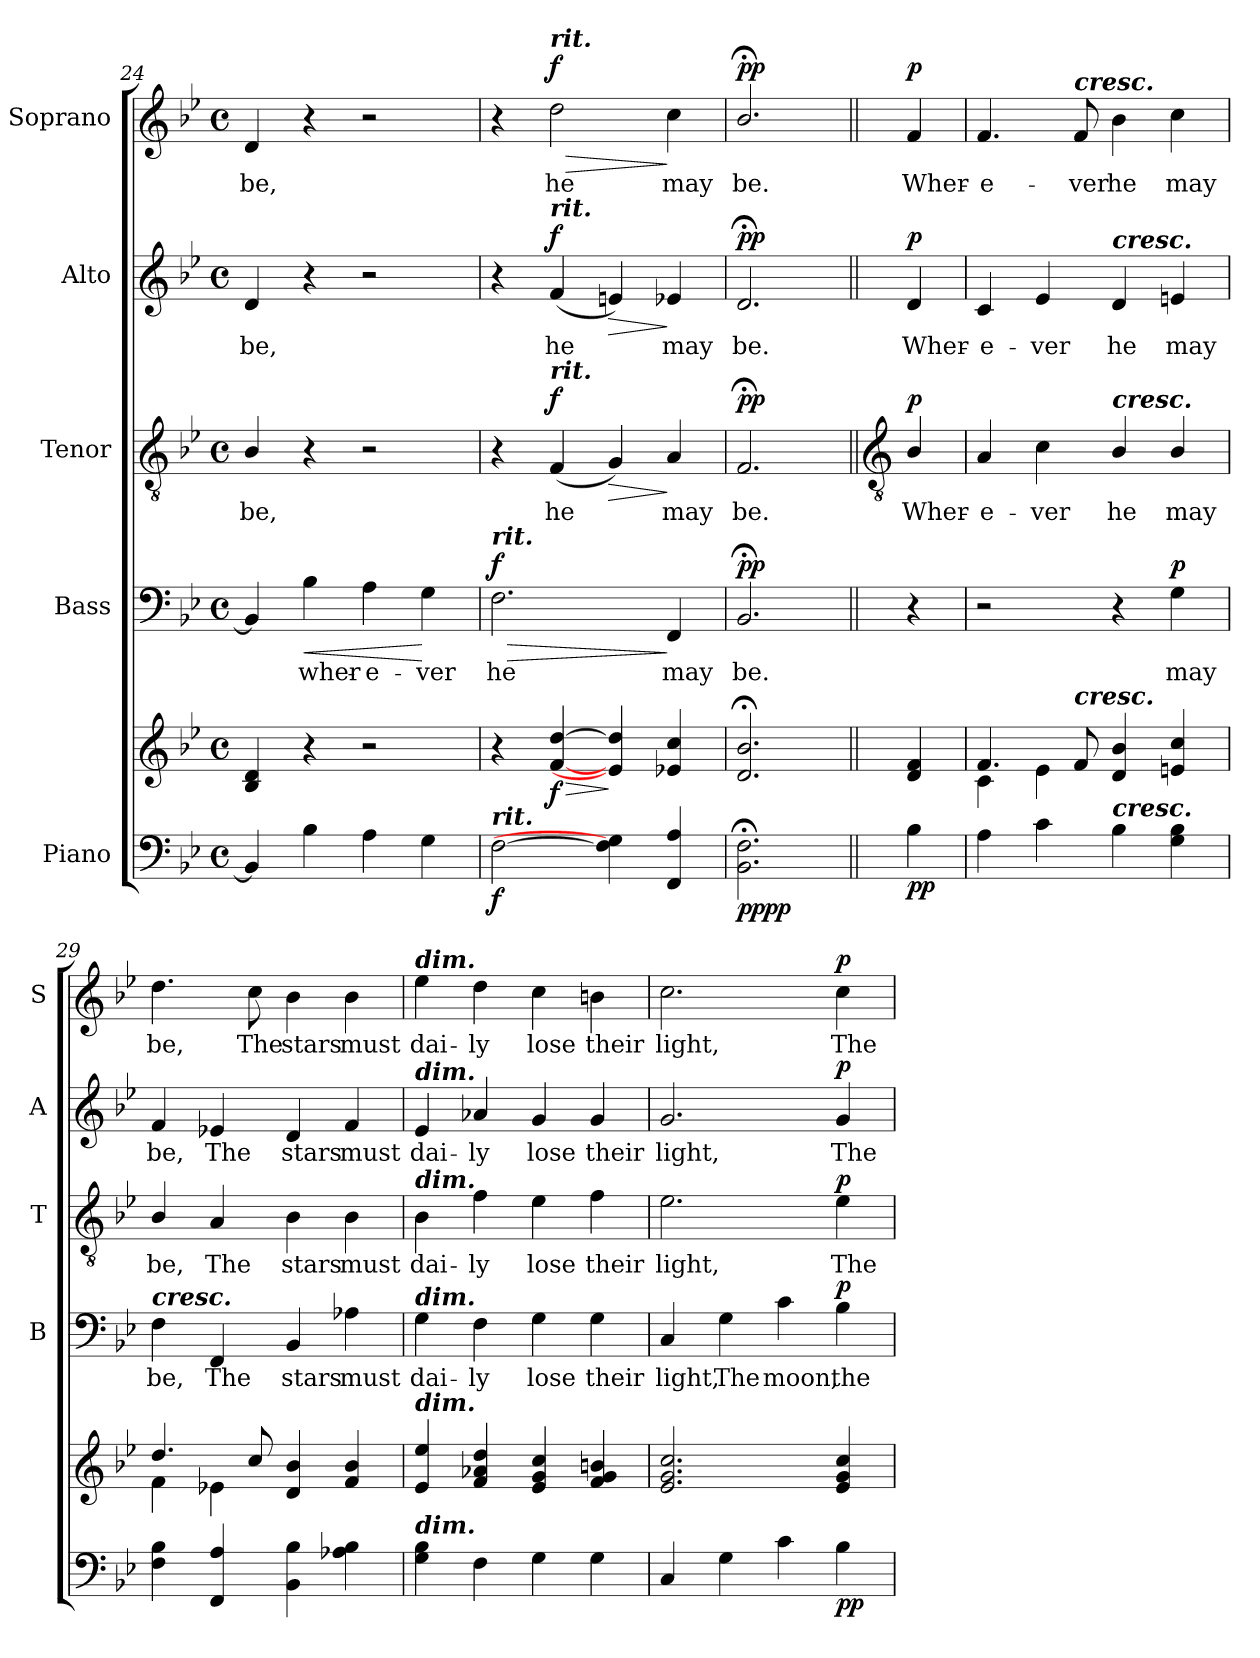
**kern	**kern	**dynam	**kern	**text	**dynam	**kern	**text	**dynam	**kern	**text	**dynam	**kern	**text	**dynam
*part5	*part5	*part5	*part4	*part4	*part4	*part3	*part3	*part3	*part2	*part2	*part2	*part1	*part1	*part1
*staff6	*staff5	*staff5/6	*staff4	*staff4	*staff4	*staff3	*staff3	*staff3	*staff2	*staff2	*staff2	*staff1	*staff1	*staff1
*I"Piano	*	*	*I"Bass	*	*	*I"Tenor	*	*	*I"Alto	*	*	*I"Soprano	*	*
*	*	*	*I'B	*	*	*I'T	*	*	*I'A	*	*	*I'S	*	*
*clefF4	*clefG2	*	*clefF4	*	*	*clefGv2	*	*	*clefG2	*	*	*clefG2	*	*
*k[b-e-]	*k[b-e-]	*	*k[b-e-]	*	*	*k[b-e-]	*	*	*k[b-e-]	*	*	*k[b-e-]	*	*
*B-:	*B-:	*	*B-:	*	*	*B-:	*	*	*B-:	*	*	*B-:	*	*
*M4/4	*M4/4	*	*M4/4	*	*	*M4/4	*	*	*M4/4	*	*	*M4/4	*	*
*met(c)	*met(c)	*	*met(c)	*	*	*met(c)	*	*	*met(c)	*	*	*met(c)	*	*
=24	=24	=24	=24	=24	=24	=24	=24	=24	=24	=24	=24	=24	=24	=24
!	!	!	!	!	!	!	!LO:LY:b	!	!	!LO:LY:b	!	!	!LO:LY:b	!
4BB-]	4B- 4d	.	4BB-]	.	.	4B-/	be,	.	4d	be,	.	4d	be,	.
!	!	!	!	!LO:LY:b	!LO:HP:b	!	!	!	!	!	!	!	!	!
4B-	4r	.	4B-	wher-	<	4r	.	.	4r	.	.	4r	.	.
!	!	!	!	!LO:LY:b	!	!	!	!	!	!	!	!	!	!
4A	2r	.	4A	-e-	.	2r	.	.	2r	.	.	2r	.	.
!	!	!	!	!LO:LY:b	!	!	!	!	!	!	!	!	!	!
4G	.	.	4G	-ver	[	.	.	.	.	.	.	.	.	.
=25	=25	=25	=25	=25	=25	=25	=25	=25	=25	=25	=25	=25	=25	=25
!	!	!	!LO:TX:a:Bi:t=rit.	!	!	!	!	!	!	!	!	!	!	!
!LO:TX:a:Bi:t=rit.	!	!	!	!	!	!	!	!	!	!	!	!	!	!
!	!	!LO:DY:b=2	!	!LO:LY:b	!LO:HP:b	!	!	!	!	!	!	!	!	!
!	!	!	!	!	!LO:DY:n=1:b	!	!	!	!	!	!	!	!	!
[2F	4r	f	2.F	he	> f	4r	.	.	4r	.	.	4r	.	.
!	!	!	!	!	!	!	!	!	!	!	!	!LO:TX:a:Bi:t=rit.	!	!
!	!	!	!	!	!	!	!	!	!LO:TX:a:Bi:t=rit.	!	!	!	!	!
!	!	!	!	!	!	!LO:TX:a:Bi:t=rit.	!	!	!	!	!	!	!	!
!	!	!LO:HP:b	!	!	!	!	!LO:LY:b	!	!	!LO:LY:b	!	!	!LO:LY:b	!LO:HP:b
!	!	!LO:DY:n=1:b	!	!	!	!	!	!LO:DY:b	!	!	!LO:DY:b	!	!	!LO:DY:n=1:b
.	[4f [4dd	> f	.	.	.	(<4F	he	f	(<4f	he	f	2dd	he	> f
!	!	!	!	!	!	!	!	!LO:HP:b	!	!	!LO:HP:b	!	!	!
4F] 4G]	4e] 4dd]	]	.	.	.	4G)	.	>	4en)	.	>	.	.	.
!	!	!	!	!LO:LY:b	!	!	!LO:LY:b	!	!	!LO:LY:b	!	!	!LO:LY:b	!
4FF 4A	4e-X 4cc	.	4FF	may	]	4A	may	]	4e-X	may	]	4cc	may	]
=26	=26	=26	=26	=26	=26	=26	=26	=26	=26	=26	=26	=26	=26	=26
!	!	!LO:DY:b=2	!	!LO:LY:b	!	!	!LO:LY:b	!	!	!LO:LY:b	!	!	!LO:LY:b	!
!	!	!LO:DY:n=1:b	!	!	!LO:DY:b	!	!	!LO:DY:b	!	!	!LO:DY:b	!	!	!LO:DY:b
2.BB-;< 2.F;<	2.d/;< 2.b-/;<	pp pp	2.BB-;<	be.	pp	2.F;<	be.	pp	2.d;<	be.	pp	2.b-;</	be.	pp
!!LO:LB:g=z
=27||	=27||	=27||	=27||	=27||	=27||	=27||	=27||	=27||	=27||	=27||	=27||	=27||	=27||	=27||
*	*	*	*	*	*	*clefGv2	*	*	*	*	*	*	*	*
*	*^	*	*	*	*	*	*	*	*	*	*	*	*	*
!	!	!	!LO:DY:b=2	!	!	!	!	!LO:LY:b	!	!	!LO:LY:b	!	!	!LO:LY:b	!
!	!	!	!LO:DY:n=1:b	!	!	!	!	!	!LO:DY:b	!	!	!LO:DY:b	!	!	!LO:DY:b
4B-\	4d/ 4f/	4ryy	p p	4r	.	.	4B-/	Wher-	p	4d	Wher-	p	4f	Wher-	p
=28	=28	=28	=28	=28	=28	=28	=28	=28	=28	=28	=28	=28	=28	=28	=28
!	!	!	!	!	!	!	!	!LO:LY:b	!	!	!LO:LY:b	!	!	!LO:LY:b	!
4A	4.f/	4c\	.	2r	.	.	4A	-e-	.	4c	-e-	.	4.f	-e-	.
!	!	!	!	!	!	!	!	!LO:LY:b	!	!	!LO:LY:b	!	!	!	!
4c	.	4e-\	.	.	.	.	4c	-ver	.	4e-	-ver	.	.	.	.
!	!	!	!	!	!	!	!	!	!	!	!	!	!LO:TX:a:Bi:t=cresc.	!	!
!	!LO:TX:a:Bi:t=cresc.	!	!	!	!	!	!	!	!	!	!	!	!	!	!
!	!	!	!	!	!	!	!	!	!	!	!	!	!	!LO:LY:b	!
.	8f/	.	.	.	.	.	.	.	.	.	.	.	8f	-ver	.
!	!	!	!	!	!	!	!	!	!	!LO:TX:a:Bi:t=cresc.	!	!	!	!	!
!	!	!	!	!	!	!	!LO:TX:a:Bi:t=cresc.	!	!	!	!	!	!	!	!
!LO:TX:a:Bi:t=cresc.	!	!	!	!	!	!	!	!	!	!	!	!	!	!	!
!	!	!	!	!	!	!	!	!LO:LY:b	!	!	!LO:LY:b	!	!	!LO:LY:b	!
4B-\	4d/ 4b-/	2ryy	.	4r	.	.	4B-/	he	.	4d	he	.	4b-	he	.
!	!	!	!	!	!LO:LY:b	!LO:DY:b	!	!LO:LY:b	!	!	!LO:LY:b	!	!	!LO:LY:b	!
4G\ 4B-\	4en/ 4cc/	.	.	4G	may	p	4B-/	may	.	4en	may	.	4cc	may	.
=29	=29	=29	=29	=29	=29	=29	=29	=29	=29	=29	=29	=29	=29	=29	=29
!	!	!	!	!LO:TX:a:Bi:t=cresc.	!	!	!	!	!	!	!	!	!	!	!
!	!	!	!	!	!LO:LY:b	!	!	!LO:LY:b	!	!	!LO:LY:b	!	!	!LO:LY:b	!
4F\ 4B-\	4.dd/	4f\	.	4F	be,	.	4B-/	be,	.	4f	be,	.	4.dd	be,	.
!	!	!	!	!	!LO:LY:b	!	!	!LO:LY:b	!	!	!LO:LY:b	!	!	!	!
4FF 4A	.	4e-X\	.	4FF	The	.	4A	The	.	4e-X	The	.	.	.	.
!	!	!	!	!	!	!	!	!	!	!	!	!	!	!LO:LY:b	!
.	8cc/	.	.	.	.	.	.	.	.	.	.	.	8cc	The	.
!	!	!	!	!	!LO:LY:b	!	!	!LO:LY:b	!	!	!LO:LY:b	!	!	!LO:LY:b	!
4BB- 4B-	4d/ 4b-/	2ryy	.	4BB-	stars	.	4B-	stars	.	4d	stars	.	4b-	stars	.
!	!	!	!	!	!LO:LY:b	!	!	!LO:LY:b	!	!	!LO:LY:b	!	!	!LO:LY:b	!
4A-X 4B-	4f/ 4b-/	.	.	4A-X	must	.	4B-	must	.	4f	must	.	4b-	must	.
=30	=30	=30	=30	=30	=30	=30	=30	=30	=30	=30	=30	=30	=30	=30	=30
!	!	!	!	!	!	!	!	!	!	!	!	!	!LO:TX:a:Bi:t=dim.	!	!
!	!	!	!	!	!	!	!	!	!	!LO:TX:a:Bi:t=dim.	!	!	!	!	!
!	!	!	!	!	!	!	!LO:TX:a:Bi:t=dim.	!	!	!	!	!	!	!	!
!	!	!	!	!LO:TX:a:Bi:t=dim.	!	!	!	!	!	!	!	!	!	!	!
!	!LO:TX:a:Bi:t=dim.	!	!	!	!	!	!	!	!	!	!	!	!	!	!
!LO:TX:a:Bi:t=dim.	!	!	!	!	!	!	!	!	!	!	!	!	!	!	!
!	!	!	!	!	!LO:LY:b	!	!	!LO:LY:b	!	!	!LO:LY:b	!	!	!LO:LY:b	!
4G 4B-	4e-/ 4ee-/	1ryy	.	4G	dai-	.	4B-	dai-	.	4e-	dai-	.	4ee-	dai-	.
!	!	!	!	!	!LO:LY:b	!	!	!LO:LY:b	!	!	!LO:LY:b	!	!	!LO:LY:b	!
4F	4f/ 4a-X/ 4dd/	.	.	4F	-ly	.	4f	-ly	.	4a-X	-ly	.	4dd	-ly	.
!	!	!	!	!	!LO:LY:b	!	!	!LO:LY:b	!	!	!LO:LY:b	!	!	!LO:LY:b	!
4G	4e-/ 4g/ 4cc/	.	.	4G	lose	.	4e-	lose	.	4g	lose	.	4cc	lose	.
!	!	!	!	!	!LO:LY:b	!	!	!LO:LY:b	!	!	!LO:LY:b	!	!	!LO:LY:b	!
4G	4f/ 4g/ 4bn/	.	.	4G	their	.	4f	their	.	4g	their	.	4bn	their	.
=31	=31	=31	=31	=31	=31	=31	=31	=31	=31	=31	=31	=31	=31	=31	=31
!	!	!	!	!	!LO:LY:b	!	!	!LO:LY:b	!	!	!LO:LY:b	!	!	!LO:LY:b	!
4C	2.e-/ 2.g/ 2.cc/	1ryy	.	4C	light,	.	2.e-	light,	.	2.g	light,	.	2.cc	light,	.
!	!	!	!	!	!LO:LY:b	!	!	!	!	!	!	!	!	!	!
4G	.	.	.	4G	The	.	.	.	.	.	.	.	.	.	.
!	!	!	!	!	!LO:LY:b	!	!	!	!	!	!	!	!	!	!
4c	.	.	.	4c	moon,	.	.	.	.	.	.	.	.	.	.
!	!	!	!LO:DY:b=2	!	!LO:LY:b	!	!	!LO:LY:b	!	!	!LO:LY:b	!	!	!LO:LY:b	!
!	!	!	!LO:DY:n=1:b	!	!	!LO:DY:b	!	!	!LO:DY:b	!	!	!LO:DY:b	!	!	!LO:DY:b
4B-	4e-/ 4g/ 4cc/	.	p p	4B-	the	p	4e-	The	p	4g	The	p	4cc	The	p
*	*v	*v	*	*	*	*	*	*	*	*	*	*	*	*	*
=	=	=	=	=	=	=	=	=	=	=	=	=	=	=
*-	*-	*-	*-	*-	*-	*-	*-	*-	*-	*-	*-	*-	*-	*-
